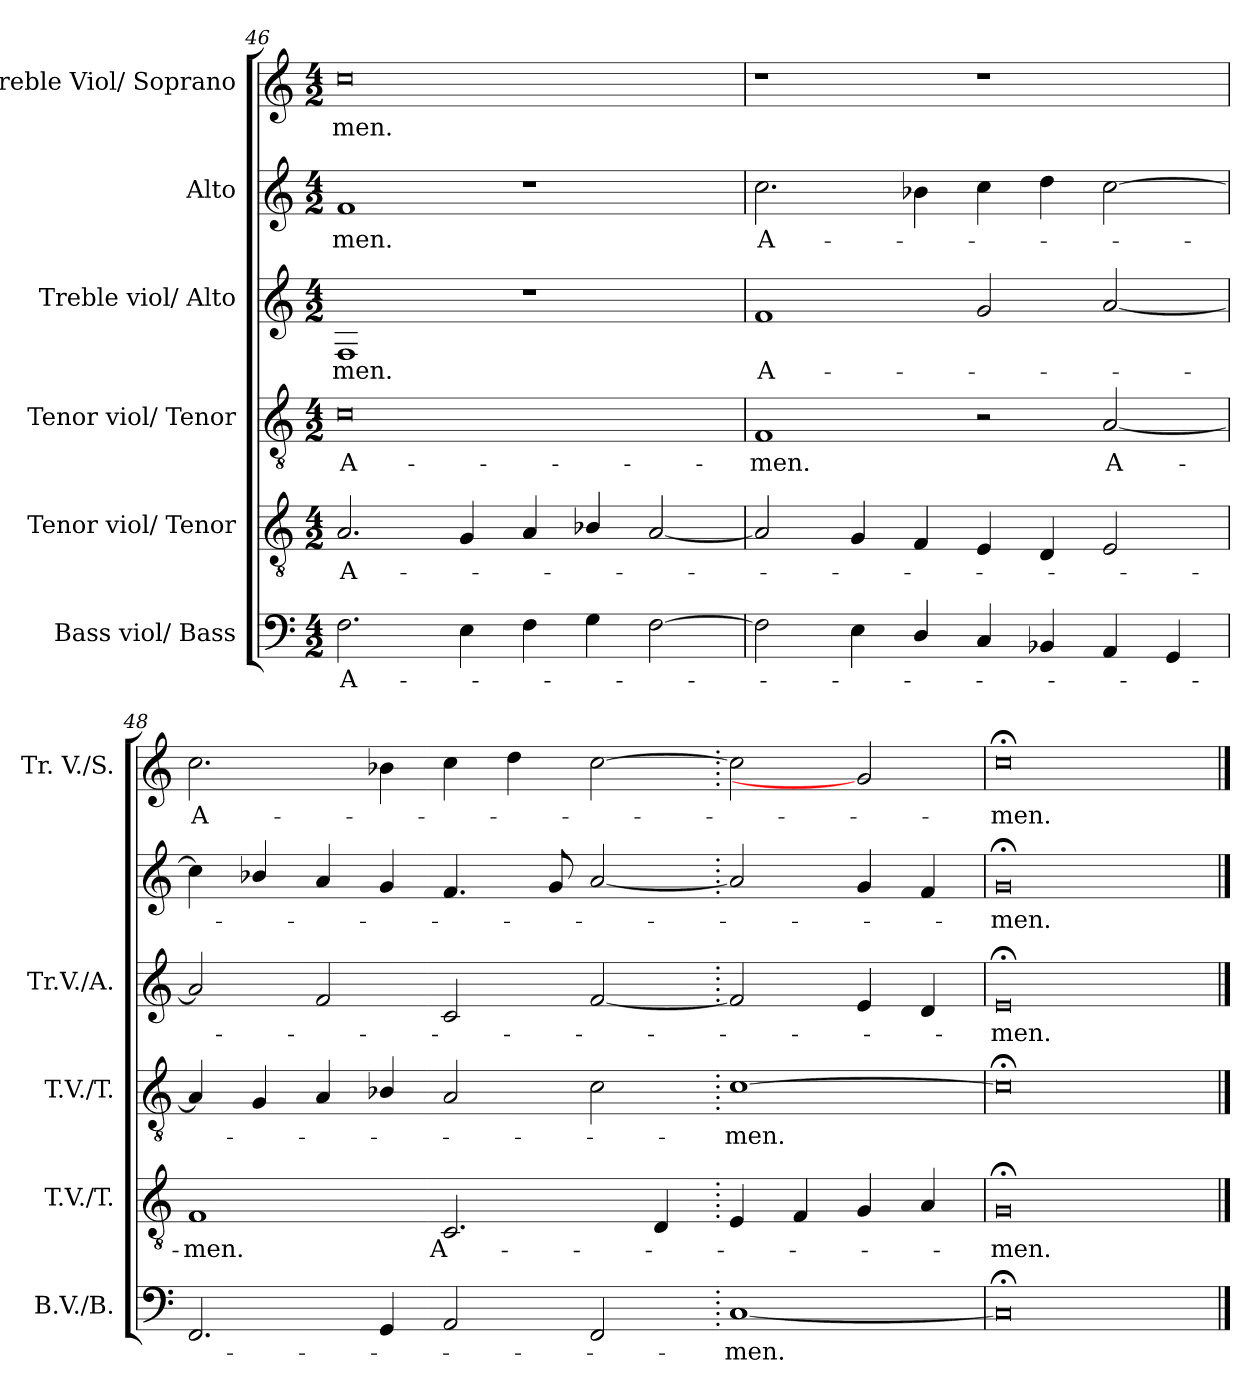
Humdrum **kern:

**kern	**text	**kern	**text	**kern	**text	**kern	**text	**kern	**text	**kern	**text
*part6	*part6	*part5	*part5	*part4	*part4	*part3	*part3	*part2	*part2	*part1	*part1
*staff6	*staff6	*staff5	*staff5	*staff4	*staff4	*staff3	*staff3	*staff2	*staff2	*staff1	*staff1
*I"Bass viol/ Bass	*	*I"Tenor viol/ Tenor	*	*I"Tenor viol/ Tenor	*	*I"Treble viol/ Alto	*	*I"Alto	*	*I"Treble Viol/ Soprano	*
*I'B.V./B.	*	*I'T.V./T.	*	*I'T.V./T.	*	*I'Tr.V./A.	*	*	*	*I'Tr. V./S.	*
*clefF4	*	*clefGv2	*	*clefGv2	*	*clefG2	*	*clefG2	*	*clefG2	*
*	*	*ITrd7c12	*	*ITrd7c12	*	*	*	*	*	*	*
*k[]	*	*k[]	*	*k[]	*	*k[]	*	*k[]	*	*k[]	*
*M4/2	*	*M4/2	*	*M4/2	*	*M4/2	*	*M4/2	*	*M4/2	*
=46	=46	=46	=46	=46	=46	=46	=46	=46	=46	=46	=46
!	!LO:LY:b	!	!LO:LY:b	!	!LO:LY:b	!	!LO:LY:b	!	!LO:LY:b	!	!LO:LY:b
2.F\	A-	2.AA/	A-	0C	A-	1F	-men.	1f	-men.	0cc	-men.
4E\	.	4GG/	.	.	.	.	.	.	.	.	.
4F\	.	4AA/	.	.	.	1r	.	1r	.	.	.
4G\	.	4BB-X/	.	.	.	.	.	.	.	.	.
[2F\	.	[2AA/	.	.	.	.	.	.	.	.	.
!!LO:PB:g=z
=47	=47	=47	=47	=47	=47	=47	=47	=47	=47	=47	=47
!	!	!	!	!	!LO:LY:b	!	!LO:LY:b	!	!LO:LY:b	!	!
2F\]	.	2AA/]	.	1FF	-men.	1f	A-	2.cc\	A-	1r	.
4E\	.	4GG/	.	.	.	.	.	.	.	.	.
4D/	.	4FF/	.	.	.	.	.	4b-X\	.	.	.
4C/	.	4EE/	.	2r	.	2g/	.	4cc\	.	1r	.
4BB-X/	.	4DD/	.	.	.	.	.	4dd\	.	.	.
!	!	!	!	!	!LO:LY:b	!	!	!	!	!	!
4AA/	.	2EE/	.	[2AA/	A-	[2a/	.	[2cc\	.	.	.
4GG/	.	.	.	.	.	.	.	.	.	.	.
=48	=48	=48	=48	=48	=48	=48	=48	=48	=48	=48	=48
!	!	!	!LO:LY:b	!	!	!	!	!	!	!	!LO:LY:b
2.FF/	.	1FF	-men.	4AA/]	.	2a/]	.	4cc\]	.	2.cc\	A-
.	.	.	.	4GG/	.	.	.	4b-X/	.	.	.
.	.	.	.	4AA/	.	2f/	.	4a/	.	.	.
4GG/	.	.	.	4BB-X/	.	.	.	4g/	.	4b-X\	.
!	!	!	!LO:LY:b	!	!	!	!	!	!	!	!
2AA/	.	2.CC/	A-	2AA/	.	2c/	.	4.f/	.	4cc\	.
.	.	.	.	.	.	.	.	.	.	4dd\	.
.	.	.	.	.	.	.	.	8g/	.	.	.
2FF/	.	.	.	2C\	.	[2f/	.	[2a/	.	[2cc\	.
.	.	4DD/	.	.	.	.	.	.	.	.	.
=49.	=49.	=49.	=49.	=49.	=49.	=49.	=49.	=49.	=49.	=49.	=49.
!	!LO:LY:b	!	!	!	!LO:LY:b	!	!	!	!	!	!
[1C	-men.	4EE/	.	[1C	-men.	2f/]	.	2a/]	.	2cc\]	.
.	.	4FF/	.	.	.	.	.	.	.	.	.
.	.	4GG/	.	.	.	4e/	.	4g/	.	2g/]	.
.	.	4AA/	.	.	.	4d/	.	4f/	.	.	.
=50	=50	=50	=50	=50	=50	=50	=50	=50	=50	=50	=50
!	!	!	!LO:LY:b	!	!	!	!LO:LY:b	!	!LO:LY:b	!	!LO:LY:b
0C;<]	.	0GG;<	-men.	0C;<]	.	0e;<	-men.	0g;<	-men.	0cc;<	-men.
==	==	==	==	==	==	==	==	==	==	==	==
*-	*-	*-	*-	*-	*-	*-	*-	*-	*-	*-	*-
